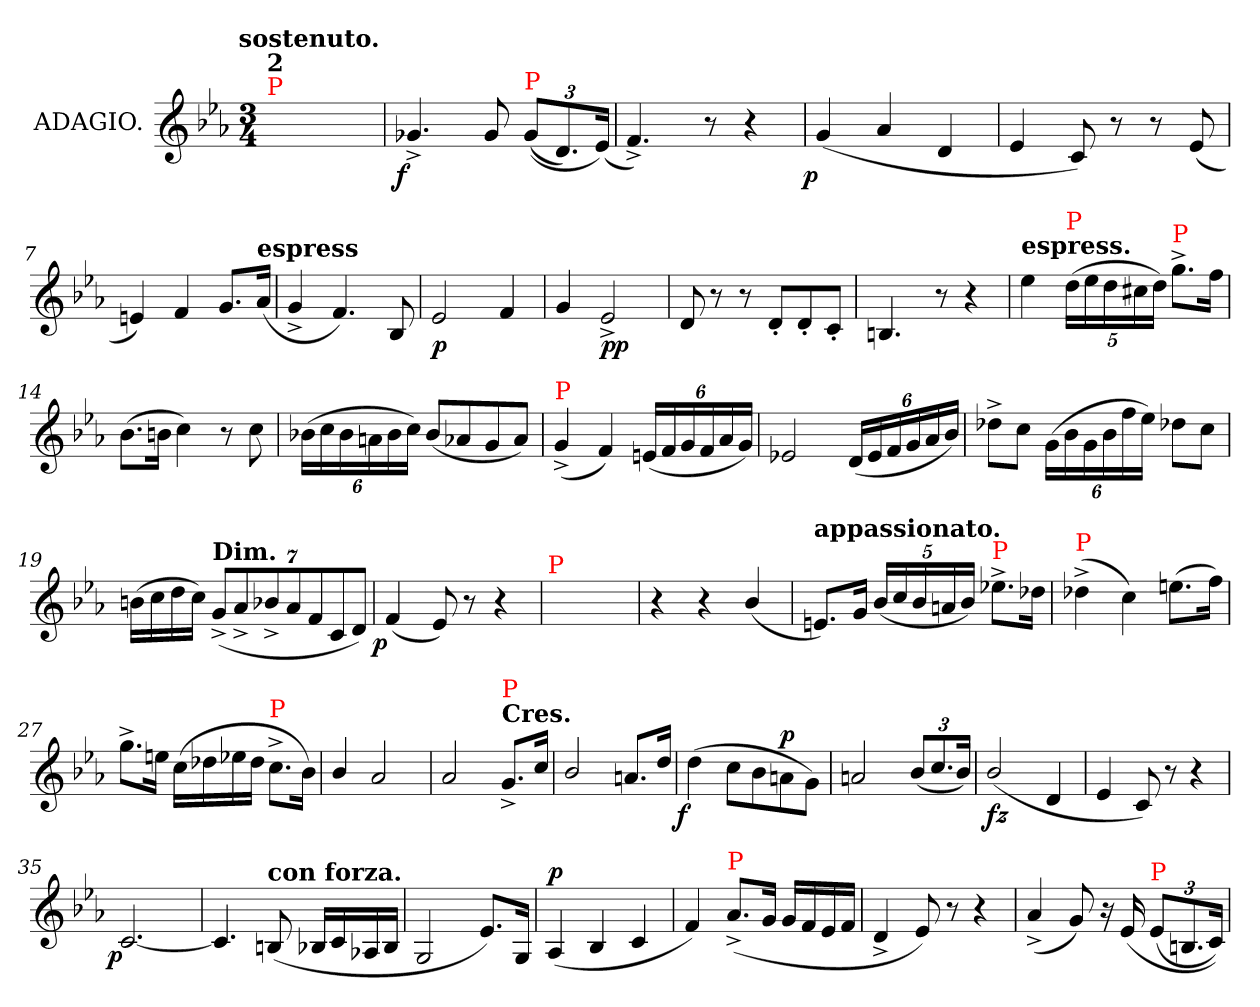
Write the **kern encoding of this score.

**kern	**dynam
*part1	*part1
*staff1	*staff1
*I" ADAGIO.	*
*clefG2	*
*k[b-e-a-]	*
!!LO:TX:omd:t=sostenuto.
*M3/4	*
=1	=1
!LO:TX:a:color=red:t=P	!
!LO:TX:a:B:t=2	!
2.ryy	.
=3	=3
!	!LO:DY:rj
4.g-X^<	f
8g-	.
*Xbrackettup	*
!LO:TX:a:color=red:t=P	!
(<(>12g-L	.
12.d)	.
(<24e-Jk)	.
=4	=4
4.f^>)	.
8r	.
4r	.
=5	=5
!	!LO:DY:rj
(<4g	p
4a-	.
4d	.
=6	=6
4e-	.
8c)	.
8r	.
8r	.
(<8e-	.
=7	=7
4en)	.
4f	.
8.gL	.
!LO:TX:a:B:t=espress	!
(<16a-Jk	.
=8	=8
4g^>	.
4.f)	.
8B-	.
=9	=9
2e-	p
4f	.
=10	=10
4g	.
2e-^>	pp
=11	=11
8d	.
8r	.
8r	.
8d'<L	.
8d'<	.
8c'<J	.
=12	=12
4.Bn	.
8r	.
4r	.
=13	=13
!LO:TX:a:B:t=espress.	!
4ee-	.
!LO:TX:a:color=red:t=P	!
(>20ddLL	.
20ee-	.
20dd	.
20cc#X	.
20ddJJ)	.
!LO:TX:a:color=red:t=P	!
8.gg^<L	.
16ffJk	.
=14	=14
(>8.b-L	.
16bnJk	.
4cc)	.
8r	.
8cc	.
=15	=15
(>24b-XLL	.
24cc	.
24b-	.
24an	.
24b-	.
24ccJJ)	.
(<8b-/L	.
8a-X	.
8g	.
8a-J)	.
=16	=16
!LO:TX:a:color=red:t=P	!
(<4g^<	.
4f)	.
(<24enLL	.
24f	.
24g	.
24f	.
24a-	.
24gJJ)	.
=17	=17
2e-X	.
(<24dLL	.
24e-	.
24f	.
24g	.
24a-	.
24b-JJ)	.
=18	=18
8dd-X^>L	.
8ccJ	.
(>24gLL	.
24b-	.
24g	.
24b-	.
24ff	.
24ee-JJ)	.
8dd-XL	.
8ccJ	.
=19	=19
(>16bnLL	.
16cc	.
16dd	.
16ccJJ)	.
!LO:TX:B:t=Dim.	!
(<14g^>L	.
14a-^>	.
14b-X^>	.
14a-	.
14f	.
14c	.
14dJ)	.
=20	=20
!	!LO:DY:rj
(<4f	p
8e-)	.
8r	.
4r	.
=21	=21
!LO:TX:a:color=red:t=P	!
2.ryy	.
=24	=24
4r	.
4r	.
(<4b-/	.
=25	=25
!LO:TX:a:B:t=appassionato.	!
8.enL)	.
16gJk	.
(<20b-/LL	.
20cc	.
20b-	.
20an	.
20b-JJ)	.
!LO:TX:a:color=red:t=P	!
8.ee-X^<L	.
16dd-XJk	.
=26	=26
!LO:TX:a:color=red:t=P	!
(>4dd-X^<	.
4cc)	.
(>8.eenL	.
16ffJk)	.
=27	=27
8.gg^<L	.
16eenJk	.
(>16ccLL	.
16dd-X	.
16ee-	.
16dd-JJ	.
!LO:TX:a:color=red:t=P	!
8.cc^<L	.
16b-Jk)	.
=28	=28
4b-/	.
2a-	.
=29	=29
2a-	.
!LO:TX:B:t=Cres.	!
!LO:TX:a:color=red:t=P	!
8.g^>L	.
16ccJk	.
=30	=30
2b-/	.
8.an/L	.
16ddJk	.
=31	=31
!	!LO:DY:rj
(>4dd	f
8cc\L	.
8b-\	.
!	!LO:DY:a
8an\	p
8g\J)	.
=32	=32
2an	.
(<12b-/L	.
12.cc	.
24b-Jk)	.
=33	=33
(<2b-/	fz
4d	.
=34	=34
4e-	.
8c)	.
8r	.
4r	.
=35	=35
!	!LO:DY:rj
[2.c	p
=36	=36
4.c]	.
!LO:TX:a:B:t=con forza.	!
(<8Bn	.
16B-XLL	.
16c	.
16A-X	.
16B-JJ	.
=37	=37
2G	.
8.e-L)	.
16GJk	.
=38	=38
!	!LO:DY:a
(<4A-	p
4B-	.
4c	.
=39	=39
4f)	.
!LO:TX:a:color=red:t=P	!
(<8.a-^<L	.
16gJk	.
16gLL	.
16f	.
16e-	.
16fJJ	.
=40	=40
4d^>	.
8e-)	.
8r	.
4r	.
=41	=41
(<4a-^<	.
8g)	.
16r	.
(<16e-	.
!LO:TX:a:color=red:t=P	!
(>12e-L	.
12.Bn	.
24cJk))	.
=	=
*-	*-
